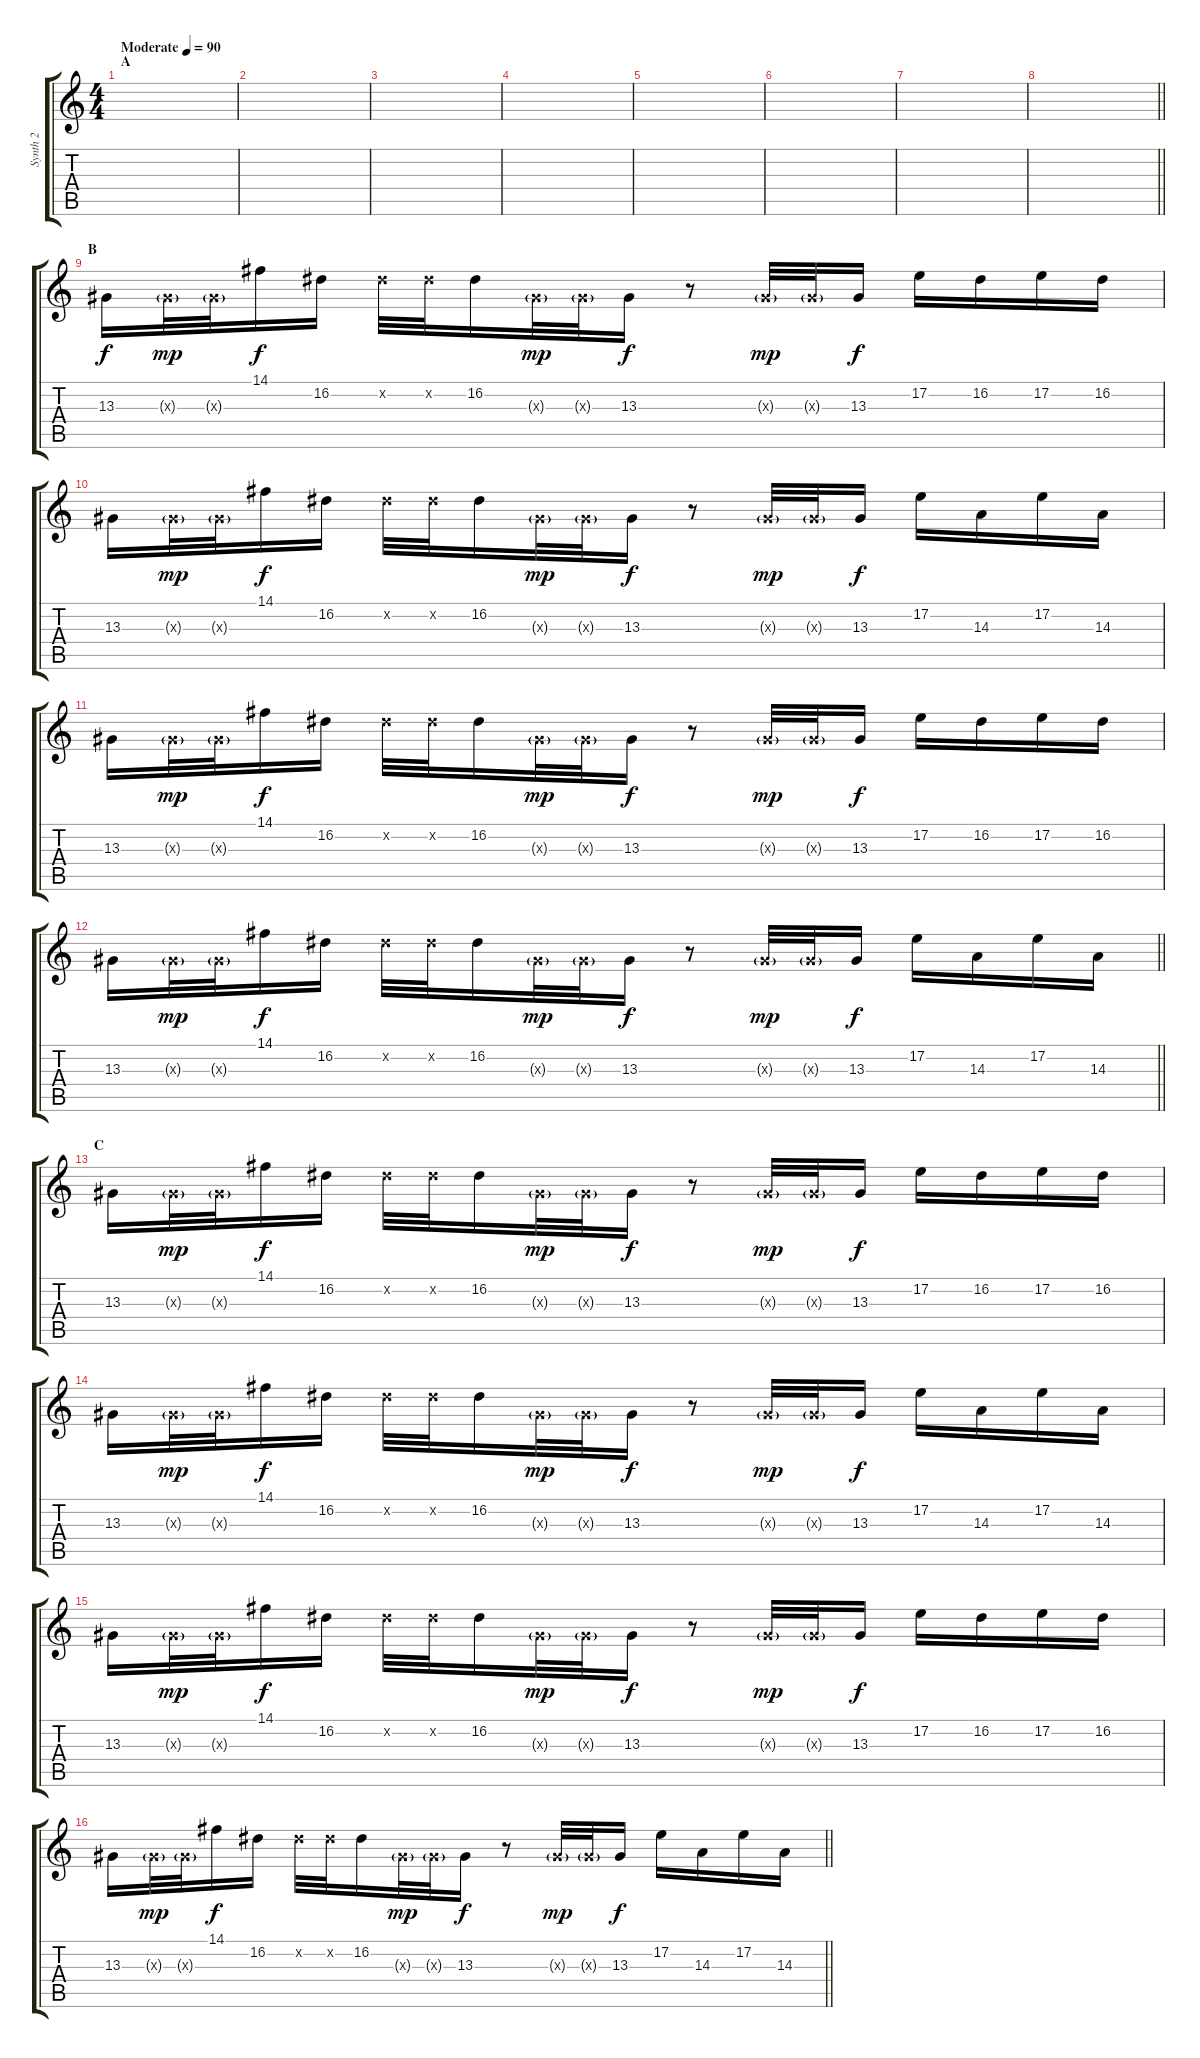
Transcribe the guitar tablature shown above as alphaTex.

\track ("Synth 2" "Synth 2") {instrument lead2sawtooth}
\staff {score tabs}
\tuning (E4 B3 G3 D3 A2 E2) {hide}
\ts (4 4)
\section ("" "A")
\tempo (90 "Moderate")
\clef g2
\ks c
|
|
|
|
|
|
|
\barLineRight lightlight
|
\section ("" "B")
13.3.16 13.3{g x}.32{dy mp} 13.3{g x}.32 14.1.16{dy f} 16.2.16 16.2{x}.32 16.2{x}.32 16.2.16 13.3{g x}.32{dy mp} 13.3{g x}.32 13.3.16{dy f} r.8 13.3{g x}.32{dy mp} 13.3{g x}.32 13.3.16{dy f} 17.2.16 16.2.16 17.2.16 16.2.16 |
13.3.16 13.3{g x}.32{dy mp} 13.3{g x}.32 14.1.16{dy f} 16.2.16 16.2{x}.32 16.2{x}.32 16.2.16 13.3{g x}.32{dy mp} 13.3{g x}.32 13.3.16{dy f} r.8 13.3{g x}.32{dy mp} 13.3{g x}.32 13.3.16{dy f} 17.2.16 14.3.16 17.2.16 14.3.16 |
13.3.16 13.3{g x}.32{dy mp} 13.3{g x}.32 14.1.16{dy f} 16.2.16 16.2{x}.32 16.2{x}.32 16.2.16 13.3{g x}.32{dy mp} 13.3{g x}.32 13.3.16{dy f} r.8 13.3{g x}.32{dy mp} 13.3{g x}.32 13.3.16{dy f} 17.2.16 16.2.16 17.2.16 16.2.16 |
\barLineRight lightlight
13.3.16 13.3{g x}.32{dy mp} 13.3{g x}.32 14.1.16{dy f} 16.2.16 16.2{x}.32 16.2{x}.32 16.2.16 13.3{g x}.32{dy mp} 13.3{g x}.32 13.3.16{dy f} r.8 13.3{g x}.32{dy mp} 13.3{g x}.32 13.3.16{dy f} 17.2.16 14.3.16 17.2.16 14.3.16 |
\section ("" "C")
13.3.16 13.3{g x}.32{dy mp} 13.3{g x}.32 14.1.16{dy f} 16.2.16 16.2{x}.32 16.2{x}.32 16.2.16 13.3{g x}.32{dy mp} 13.3{g x}.32 13.3.16{dy f} r.8 13.3{g x}.32{dy mp} 13.3{g x}.32 13.3.16{dy f} 17.2.16 16.2.16 17.2.16 16.2.16 |
13.3.16 13.3{g x}.32{dy mp} 13.3{g x}.32 14.1.16{dy f} 16.2.16 16.2{x}.32 16.2{x}.32 16.2.16 13.3{g x}.32{dy mp} 13.3{g x}.32 13.3.16{dy f} r.8 13.3{g x}.32{dy mp} 13.3{g x}.32 13.3.16{dy f} 17.2.16 14.3.16 17.2.16 14.3.16 |
13.3.16 13.3{g x}.32{dy mp} 13.3{g x}.32 14.1.16{dy f} 16.2.16 16.2{x}.32 16.2{x}.32 16.2.16 13.3{g x}.32{dy mp} 13.3{g x}.32 13.3.16{dy f} r.8 13.3{g x}.32{dy mp} 13.3{g x}.32 13.3.16{dy f} 17.2.16 16.2.16 17.2.16 16.2.16 |
\barLineRight lightlight
13.3.16 13.3{g x}.32{dy mp} 13.3{g x}.32 14.1.16{dy f} 16.2.16 16.2{x}.32 16.2{x}.32 16.2.16 13.3{g x}.32{dy mp} 13.3{g x}.32 13.3.16{dy f} r.8 13.3{g x}.32{dy mp} 13.3{g x}.32 13.3.16{dy f} 17.2.16 14.3.16 17.2.16 14.3.16
